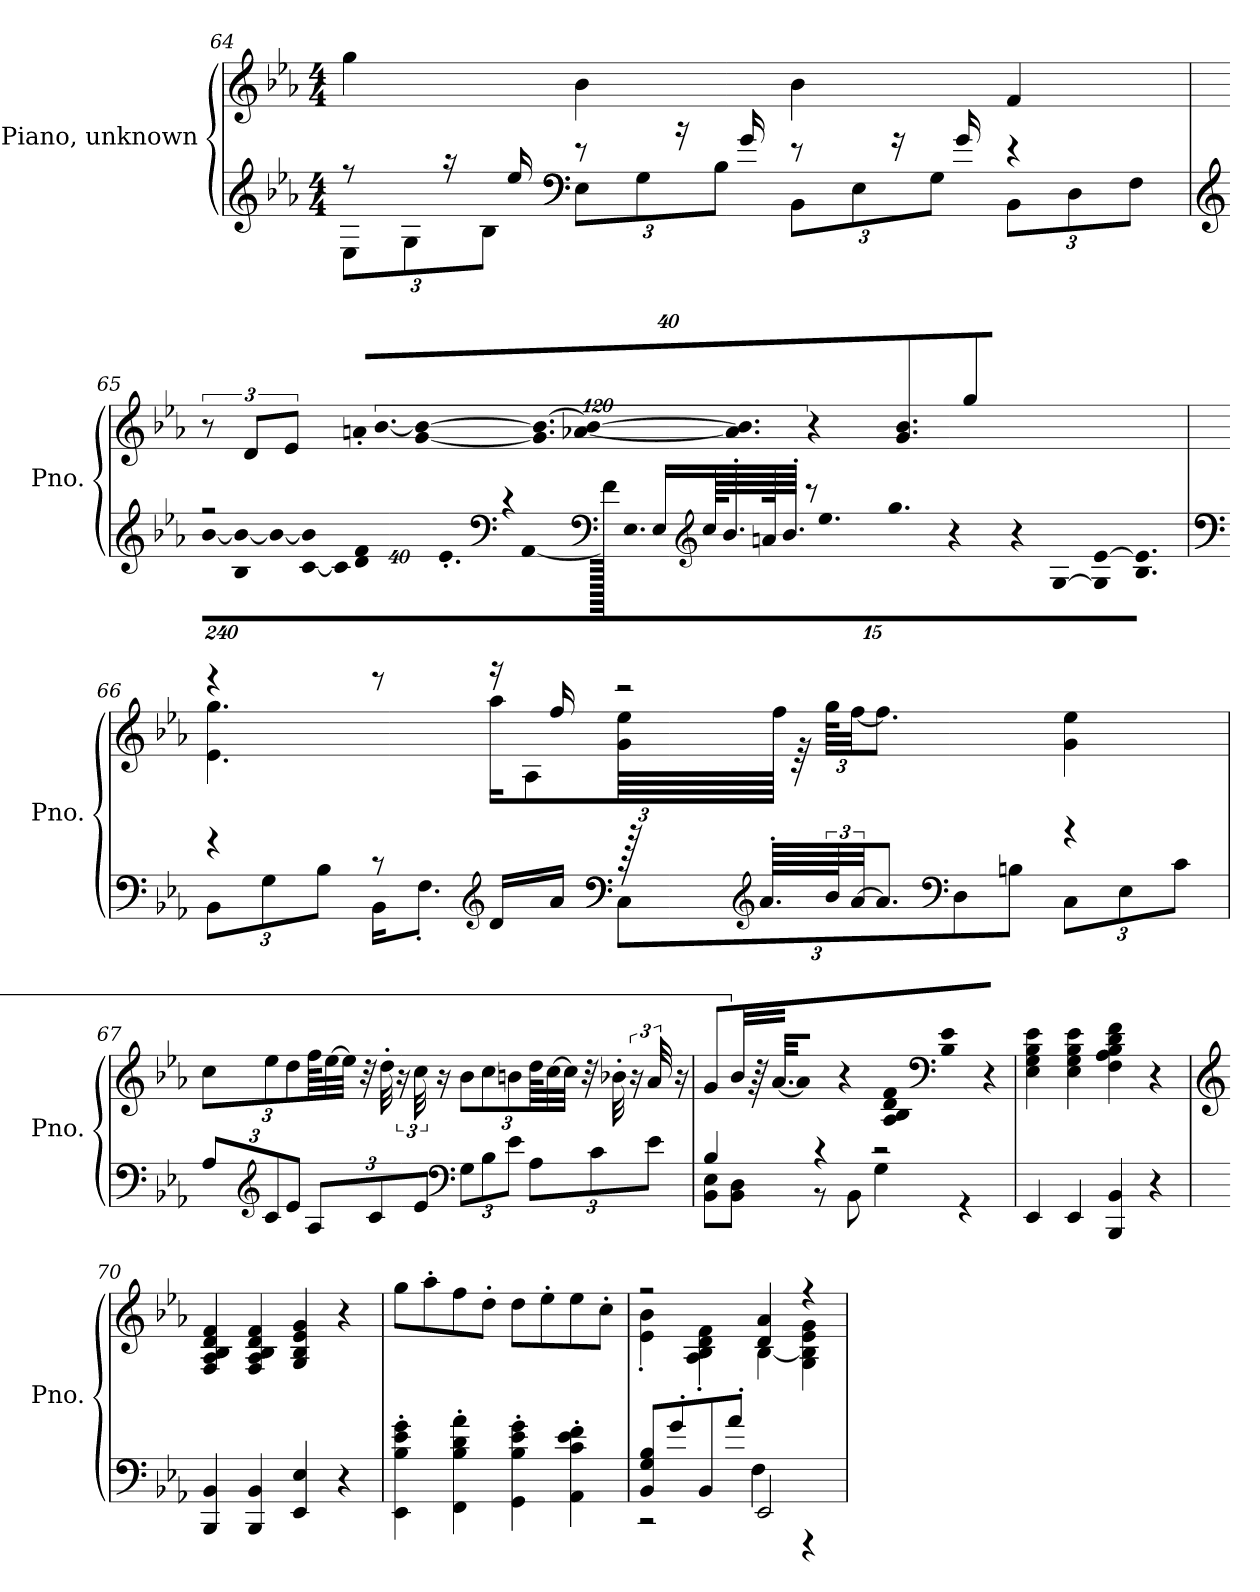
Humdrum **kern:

**kern	**kern
*part1	*part1
*staff2	*staff1
*I"Piano, unknown	*
*I'Pno.	*
*clefG2	*clefG2
*k[b-e-a-]	*k[b-e-a-]
*M4/4	*M4/4
=64	=64
*^	*
*	*Xbrackettup	*
8r	12E-\L	4gg\
.	12G\	.
16r	.	.
.	12B-\J	.
16ee-/	.	.
*clefF4	*	*
8r	12E-\L	4b-\
.	12G\	.
16r	.	.
.	12B-\J	.
16g/	.	.
8r	12BB-\L	4b-\
.	12E-\	.
16r	.	.
.	12G\J	.
16g/	.	.
4r	12BB-\L	4f/
.	12D\	.
.	12F\J	.
!!LO:LB:g=z
=65	=65	=65
*clefG2	*	*
!	!LO:N:vis=16	!
2r	[1920%137b-\LL	12r
!	!LO:N:vis=16	!
.	1920%137B-\ 1920%137b-\_	.
.	.	12d/L
!	!LO:N:vis=32	!
.	640%23b-\L_	.
.	.	12e-/J
!	!LO:N:vis=32	!
.	[640%23c\ 640%23b-\]	.
!	!LO:N:vis=32	!
.	640%23c\JJJ]	.
!	!	!LO:N:vis=32
.	.	640%23an'/LLL
!	!LO:N:vis=16	!
.	1920%137d\ 1920%137f\LL	.
!	!	!LO:N:vis=32.
.	.	[1920%103b-/
!	!LO:N:vis=16.	!
.	960%103e-'\	.
!	!	!LO:N:vis=64
.	.	[960%17g/ 960%17b-/_K
!	!	!LO:N:vis=32.
.	.	1920%103g/] 1920%103b-/_
!	!	!LO:N:vis=64
.	.	[960%17a-X/ 960%17b-/_K
!	!	!LO:N:vis=32.
.	.	1920%103a-/] 1920%103b-/]JJJ
.	[240%17f\J	.
!	!	!LO:N:vis=64
.	.	960%17r
*clefF4	*	*
4r	1920f\]	4.g/ 4.b-/
*	*brackettup	*
.	18.E-\LL	.
.	18.G\	.
.	18.B-\JJ	.
16E-/LL	.	.
!	!LO:N:vis=32	!
.	1920%53r	.
!	!LO:N:vis=16	!
.	1920%107r	.
*clefG2	*	*
128cc/KLL	.	.
64.b-'/	.	.
!	!LO:N:vis=32	!
.	[1920%53G\KLL	.
128an/K	.	.
64.b-'/JJJJ	.	.
!	!LO:N:vis=16	!
.	1920%107G\] [1920%107e-\	.
8r	.	8gg\
.	18.B-\ 18.e-\]JJ	.
1920ryy	.	1920ryy
!!LO:LB:g=z
=66	=66	=66
*clefF4	*	*
*	*Xbrackettup	*
*	*	*^
4r	12BB-\L	4r	4.e-\ 4.gg\
.	12G\	.	.
.	12B-\J	.	.
8r	16BB-\KL	8r	.
.	8.F'\J	.	.
*clefG2	*	*	*
*	*	*	*Xbrackettup
16d/LL	.	16r	24aa-\KL
.	.	.	12A-\
16a-/JJ	.	16ff/	.
*clefF4	*	*	*
*	*	*	*brackettup
128r	12C\L	2r	96g\ 96ee-\LLL
*clefG2	*	*	*
64.a-'/LLLL	.	.	.
.	.	.	96ff\JJJJ
.	.	.	96r
*	*	*	*Xbrackettup
96b-/J	.	.	96gg\KLLL
[48a-/JJ	.	.	[48ff\JJ
8.a-/J]	.	.	8.ff\J]
*clefF4	*	*	*
.	12D\	.	.
.	12Bn\J	.	.
4r	12C\L	.	4g\ 4ee-\
.	12E-\	.	.
.	12c\J	.	.
*v	*v	*	*
*	*v	*v
!!LO:LB:g=z
=67	=67
12A-/L	12cc\L
*clefG2	*
12c/	12ee-\
12e-/J	12dd\
12A-/L	96ff\KLL
.	[48ee-\
.	32ee-\JJJ]
.	32r
12c/	.
.	32dd'\
*	*brackettup
.	24r
12e-/J	48cc\
.	16r
*clefF4	*
*	*Xbrackettup
12G\L	12b-\L
12B-\	12cc\
12e-\J	12bn\
12A-\L	96dd\KLL
.	[48cc\
.	32cc\JJJ]
.	32r
12c\	.
.	32b-X'\
*	*brackettup
.	24r
12e-\J	48a-/
.	16r
=68	=68
*^	*
4B-/	8BB-\ 8E-\L	8g/L
.	8BB-\ 8D\J	48b-/Jkk
.	.	96r
.	.	[48.a-/KLL
.	.	16a-/JJ]
4r	8r	8r
.	8BB-\	8A-/ 8B-/ 8d/ 8f/
*	*	*clefF4
2r	4G\	4B-\ 4e-\
.	4r	4r
*v	*v	*
=69	=69
4EE-/	4E-\ 4G\ 4B-\ 4e-\
4EE-/	4E-\ 4G\ 4B-\ 4e-\
4BBB-/ 4BB-/	4F\ 4A-\ 4B-\ 4d\ 4f\
4r	4r
!!LO:PB:g=z
=70	=70
*	*clefG2
4BBB-/ 4BB-/	4F/ 4A-/ 4B-/ 4d/ 4f/
4BBB-/ 4BB-/	4F/ 4A-/ 4B-/ 4d/ 4f/
4EE-/ 4E-/	4G/ 4B-/ 4e-/ 4g/
4r	4r
=71	=71
4EE-\' 4B-\' 4e-\' 4g\'	8gg\L
.	8aa-'\
4FF\' 4B-\' 4d\' 4a-\'	8ff\
.	8dd'\J
4GG\' 4B-\' 4e-\' 4g\'	8dd\L
.	8ee-'\
4AA-\' 4c\' 4e-\' 4f\'	8ee-\
.	8cc'\J
=72	=72
*^	*^
8BB-/ 8G/ 8B-/L	2r	2r	4e-\' 4b-\'
8g'/	.	.	.
8BB-/	.	.	4A-\' 4B-\' 4d\' 4f\'
8a-'/J	.	.	.
2EE-/	4F\	4d/ 4a-/	[4B-\
.	4r	4r	4G\ 4B-\] 4e-\ 4g\
*v	*v	*	*
*	*v	*v
=	=
*-	*-
